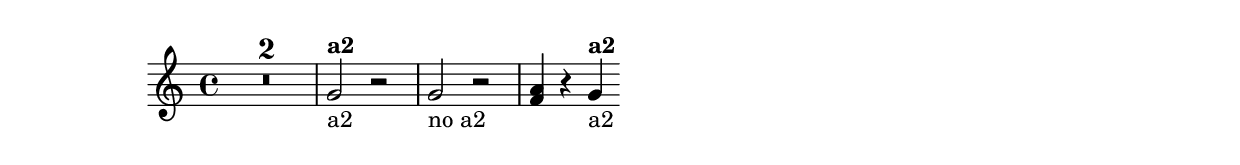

\version "2.10.0"
\header {
    texidoc ="The a2 string is printed only on notes (i.e. not on rests),
and only after chords, solo or polyphony."
    }

vone =  \relative a' { R1*2 g2 r2 g2 r2 a4 r4 g }
vtwo =  \relative a' { R1*2 g2 r2 g2 r2 f4 r4 g }

comment = \relative { s1*2 s2_"a2" s2 s2_"no a2" s2 s4 s4 s4_"a2" } 

\layout { ragged-right = ##T }

\new Staff << \set Score.skipBars = ##t 
   \partcombine \vone \vtwo
   \comment
>>
 
